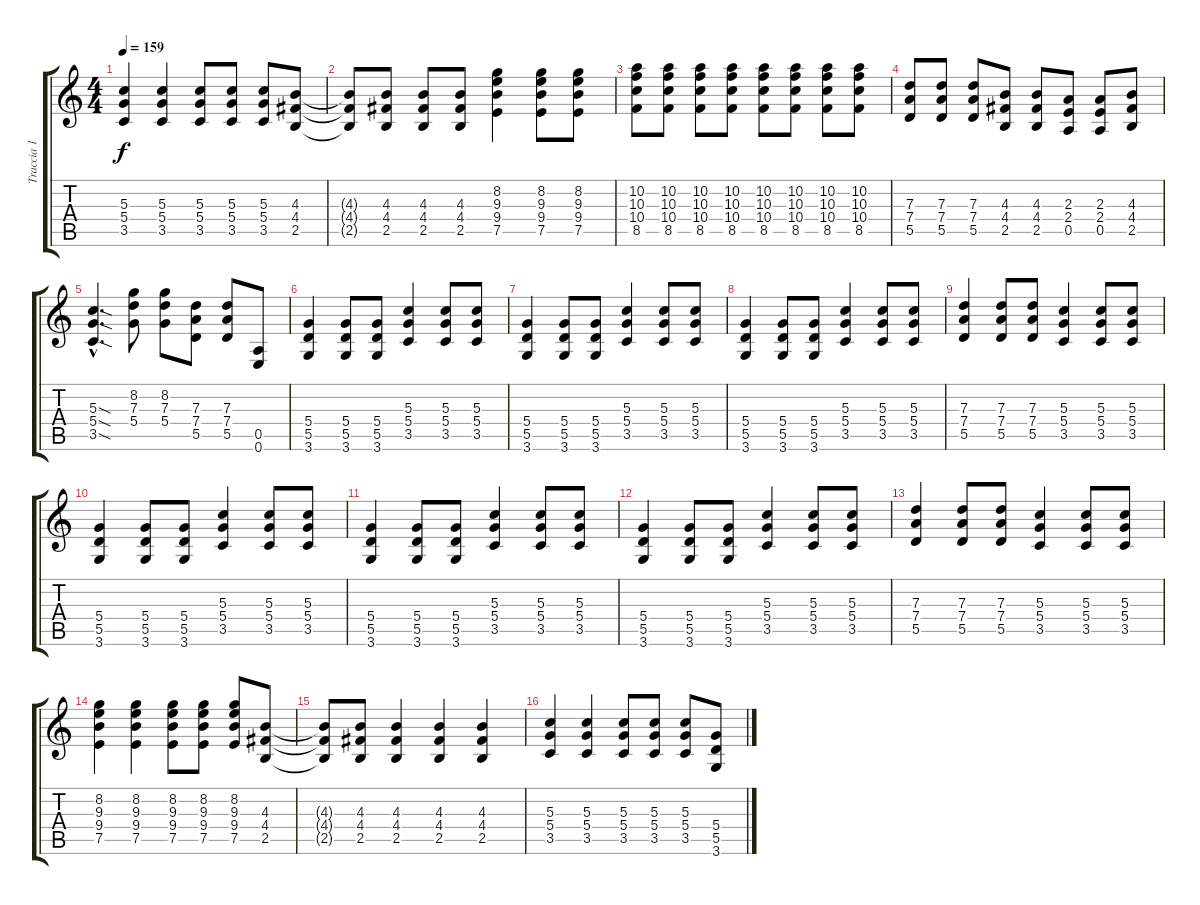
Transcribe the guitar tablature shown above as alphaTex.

\track ("Traccia 1" "Traccia 1") {instrument distortionguitar}
\staff {score tabs}
\tuning (E4 B3 G3 D3 A2 E2) {hide}
\ts (4 4)
\tempo 159
\clef g2
\ks c
(5.3 5.4 3.5).4{dy f} (5.3 5.4 3.5).4 (5.3 5.4 3.5).8 (5.3 5.4 3.5).8 (5.3 5.4 3.5).8 (4.3 4.4 2.5).8 |
(4.3{t} 4.4{t} 2.5{t}).8 (4.3 4.4 2.5).8 (4.3 4.4 2.5).8 (4.3 4.4 2.5).8 (8.2 9.3 9.4 7.5).4 (8.2 9.3 9.4 7.5).8 (8.2 9.3 9.4 7.5).8 |
(10.2 10.3 10.4 8.5).8 (10.2 10.3 10.4 8.5).8 (10.2 10.3 10.4 8.5).8 (10.2 10.3 10.4 8.5).8 (10.2 10.3 10.4 8.5).8 (10.2 10.3 10.4 8.5).8 (10.2 10.3 10.4 8.5).8 (10.2 10.3 10.4 8.5).8 |
(7.3 7.4 5.5).8 (7.3 7.4 5.5).8 (7.3 7.4 5.5).8 (4.3 4.4 2.5).8 (4.3 4.4 2.5).8 (2.3 2.4 0.5).8 (2.3 2.4 0.5).8 (4.3 4.4 2.5).8 |
(5.3{sod hac} 5.4{sod hac} 3.5{sod hac}).4{d} (8.2 7.3 5.4).8 (8.2 7.3 5.4).8 (7.3 7.4 5.5).8 (7.3 7.4 5.5).8 (0.5 0.6).8 |
(5.4 5.5 3.6).4 (5.4 5.5 3.6).8 (5.4 5.5 3.6).8 (5.3 5.4 3.5).4 (5.3 5.4 3.5).8 (5.3 5.4 3.5).8 |
(5.4 5.5 3.6).4 (5.4 5.5 3.6).8 (5.4 5.5 3.6).8 (5.3 5.4 3.5).4 (5.3 5.4 3.5).8 (5.3 5.4 3.5).8 |
(5.4 5.5 3.6).4 (5.4 5.5 3.6).8 (5.4 5.5 3.6).8 (5.3 5.4 3.5).4 (5.3 5.4 3.5).8 (5.3 5.4 3.5).8 |
(7.3 7.4 5.5).4 (7.3 7.4 5.5).8 (7.3 7.4 5.5).8 (5.3 5.4 3.5).4 (5.3 5.4 3.5).8 (5.3 5.4 3.5).8 |
(5.4 5.5 3.6).4 (5.4 5.5 3.6).8 (5.4 5.5 3.6).8 (5.3 5.4 3.5).4 (5.3 5.4 3.5).8 (5.3 5.4 3.5).8 |
(5.4 5.5 3.6).4 (5.4 5.5 3.6).8 (5.4 5.5 3.6).8 (5.3 5.4 3.5).4 (5.3 5.4 3.5).8 (5.3 5.4 3.5).8 |
(5.4 5.5 3.6).4 (5.4 5.5 3.6).8 (5.4 5.5 3.6).8 (5.3 5.4 3.5).4 (5.3 5.4 3.5).8 (5.3 5.4 3.5).8 |
(7.3 7.4 5.5).4 (7.3 7.4 5.5).8 (7.3 7.4 5.5).8 (5.3 5.4 3.5).4 (5.3 5.4 3.5).8 (5.3 5.4 3.5).8 |
(8.2 9.3 9.4 7.5).4 (8.2 9.3 9.4 7.5).4 (8.2 9.3 9.4 7.5).8 (8.2 9.3 9.4 7.5).8 (8.2 9.3 9.4 7.5).8 (4.3 4.4 2.5).8 |
(4.3{t} 4.4{t} 2.5{t}).8 (4.3 4.4 2.5).8 (4.3 4.4 2.5).4 (4.3 4.4 2.5).4 (4.3 4.4 2.5).4 |
(5.3 5.4 3.5).4 (5.3 5.4 3.5).4 (5.3 5.4 3.5).8 (5.3 5.4 3.5).8 (5.3 5.4 3.5).8 (5.4 5.5 3.6).8
